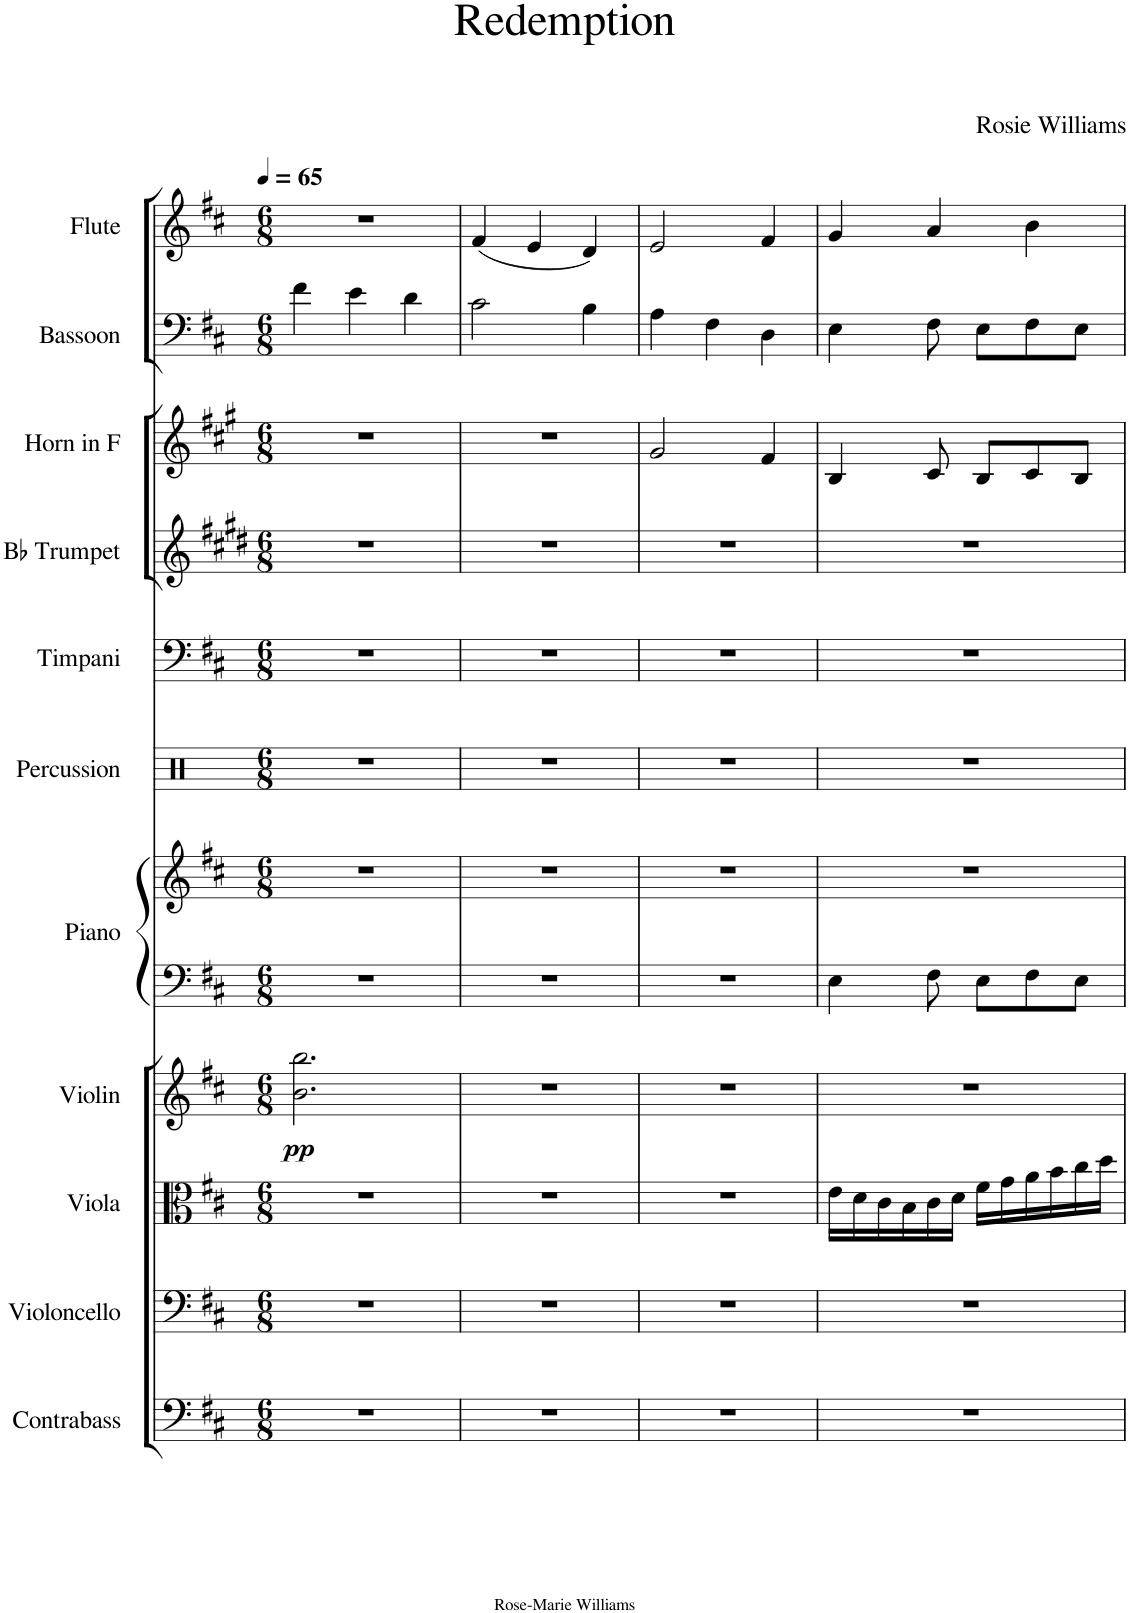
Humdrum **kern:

**kern	**kern	**kern	**kern	**dynam	**kern	**kern	**kern	**kern	**kern	**kern	**kern	**kern
*part11	*part10	*part9	*part8	*part8	*part7	*part7	*part6	*part5	*part4	*part3	*part2	*part1
*staff12	*staff11	*staff10	*staff9	*staff9	*staff8	*staff7	*staff6	*staff5	*staff4	*staff3	*staff2	*staff1
*I"Contrabass	*I"Violoncello	*I"Viola	*I"Violin	*	*I"Piano	*	*I"Percussion	*I"Timpani	*I"Bb Trumpet	*I"Horn in F	*I"Bassoon	*I"Flute
*I'Cb.	*I'Vc.	*I'Vla.	*I'Vln.	*	*I'Pno.	*	*I'Perc.	*I'Timp.	*I'Bb Tpt.	*	*I'Bsn.	*I'Fl.
*clefF4	*clefF4	*clefC3	*clefG2	*	*clefF4	*clefG2	*clefX	*clefF4	*clefG2	*clefG2	*clefF4	*clefG2
*Trd7c12	*	*	*	*	*	*	*	*	*Trd1c2	*Trd4c7	*	*
*k[f#c#]	*k[f#c#]	*k[f#c#]	*k[f#c#]	*	*k[f#c#]	*k[f#c#]	*k[]	*k[f#c#]	*k[f#c#g#d#]	*k[f#c#g#]	*k[f#c#]	*k[f#c#]
*M6/8	*M6/8	*M6/8	*M6/8	*	*M6/8	*M6/8	*M6/8	*M6/8	*M6/8	*M6/8	*M6/8	*M6/8
*MM65	*MM65	*MM65	*MM65	*	*MM65	*MM65	*MM65	*MM65	*MM65	*MM65	*MM65	*MM65
=1	=1	=1	=1	=1	=1	=1	=1	=1	=1	=1	=1	=1
!	!	!	!	!LO:DY:b	!	!	!	!	!	!	!	!
2.r	2.r	2.r	2.b\ 2.bb\	pp	2.r	2.r	2.r	2.r	2.r	2.r	4f#\	2.r
.	.	.	.	.	.	.	.	.	.	.	4e\	.
.	.	.	.	.	.	.	.	.	.	.	4d\	.
=2	=2	=2	=2	=2	=2	=2	=2	=2	=2	=2	=2	=2
2.r	2.r	2.r	2.r	.	2.r	2.r	2.r	2.r	2.r	2.r	2c#\	(<4f#/
.	.	.	.	.	.	.	.	.	.	.	.	4e/
.	.	.	.	.	.	.	.	.	.	.	4B\	4d/)
=3	=3	=3	=3	=3	=3	=3	=3	=3	=3	=3	=3	=3
2.r	2.r	2.r	2.r	.	2.r	2.r	2.r	2.r	2.r	2g#/	4A\	2e/
.	.	.	.	.	.	.	.	.	.	.	4F#\	.
.	.	.	.	.	.	.	.	.	.	4f#/	4D\	4f#/
=4	=4	=4	=4	=4	=4	=4	=4	=4	=4	=4	=4	=4
2.r	2.r	16e\LL	2.r	.	4E\	2.r	2.r	2.r	2.r	4B/	4E\	4g/
.	.	16d\	.	.	.	.	.	.	.	.	.	.
.	.	16c#\	.	.	.	.	.	.	.	.	.	.
.	.	16B\	.	.	.	.	.	.	.	.	.	.
.	.	16c#\	.	.	8F#\	.	.	.	.	8c#/	8F#\	4a/
.	.	16d\JJ	.	.	.	.	.	.	.	.	.	.
.	.	16f#\LL	.	.	8E\L	.	.	.	.	8B/L	8E\L	.
.	.	16g\	.	.	.	.	.	.	.	.	.	.
.	.	16a\	.	.	8F#\	.	.	.	.	8c#/	8F#\	4b\
.	.	16b\	.	.	.	.	.	.	.	.	.	.
.	.	16cc#\	.	.	8E\J	.	.	.	.	8B/J	8E\J	.
.	.	16dd\JJ	.	.	.	.	.	.	.	.	.	.
=	=	=	=	=	=	=	=	=	=	=	=	=
*-	*-	*-	*-	*-	*-	*-	*-	*-	*-	*-	*-	*-
